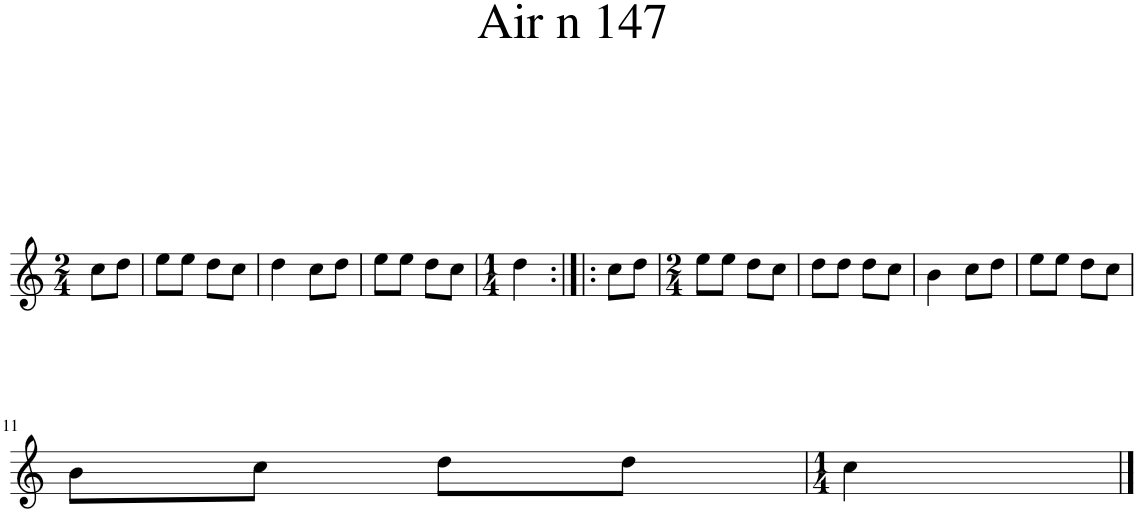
**kern
*part1
*staff1
*I"Piano
*I'Pno.
*clefG2
*k[]
*M2/4
=1
8cc\L
8dd\J
=2
8ee\L
8ee\J
8dd\L
8cc\J
=3
4dd\
8cc\L
8dd\J
=4
8ee\L
8ee\J
8dd\L
8cc\J
=5
*M1/4
4dd\
=6:|!|:
8cc\L
8dd\J
=7
*M2/4
8ee\L
8ee\J
8dd\L
8cc\J
=8
8dd\L
8dd\J
8dd\L
8cc\J
=9
4b\
8cc\L
8dd\J
=10
8ee\L
8ee\J
8dd\L
8cc\J
!!LO:LB:g=z
=11
8b\L
8cc\J
8dd\L
8dd\J
=12
*M1/4
4cc\
==
*-
